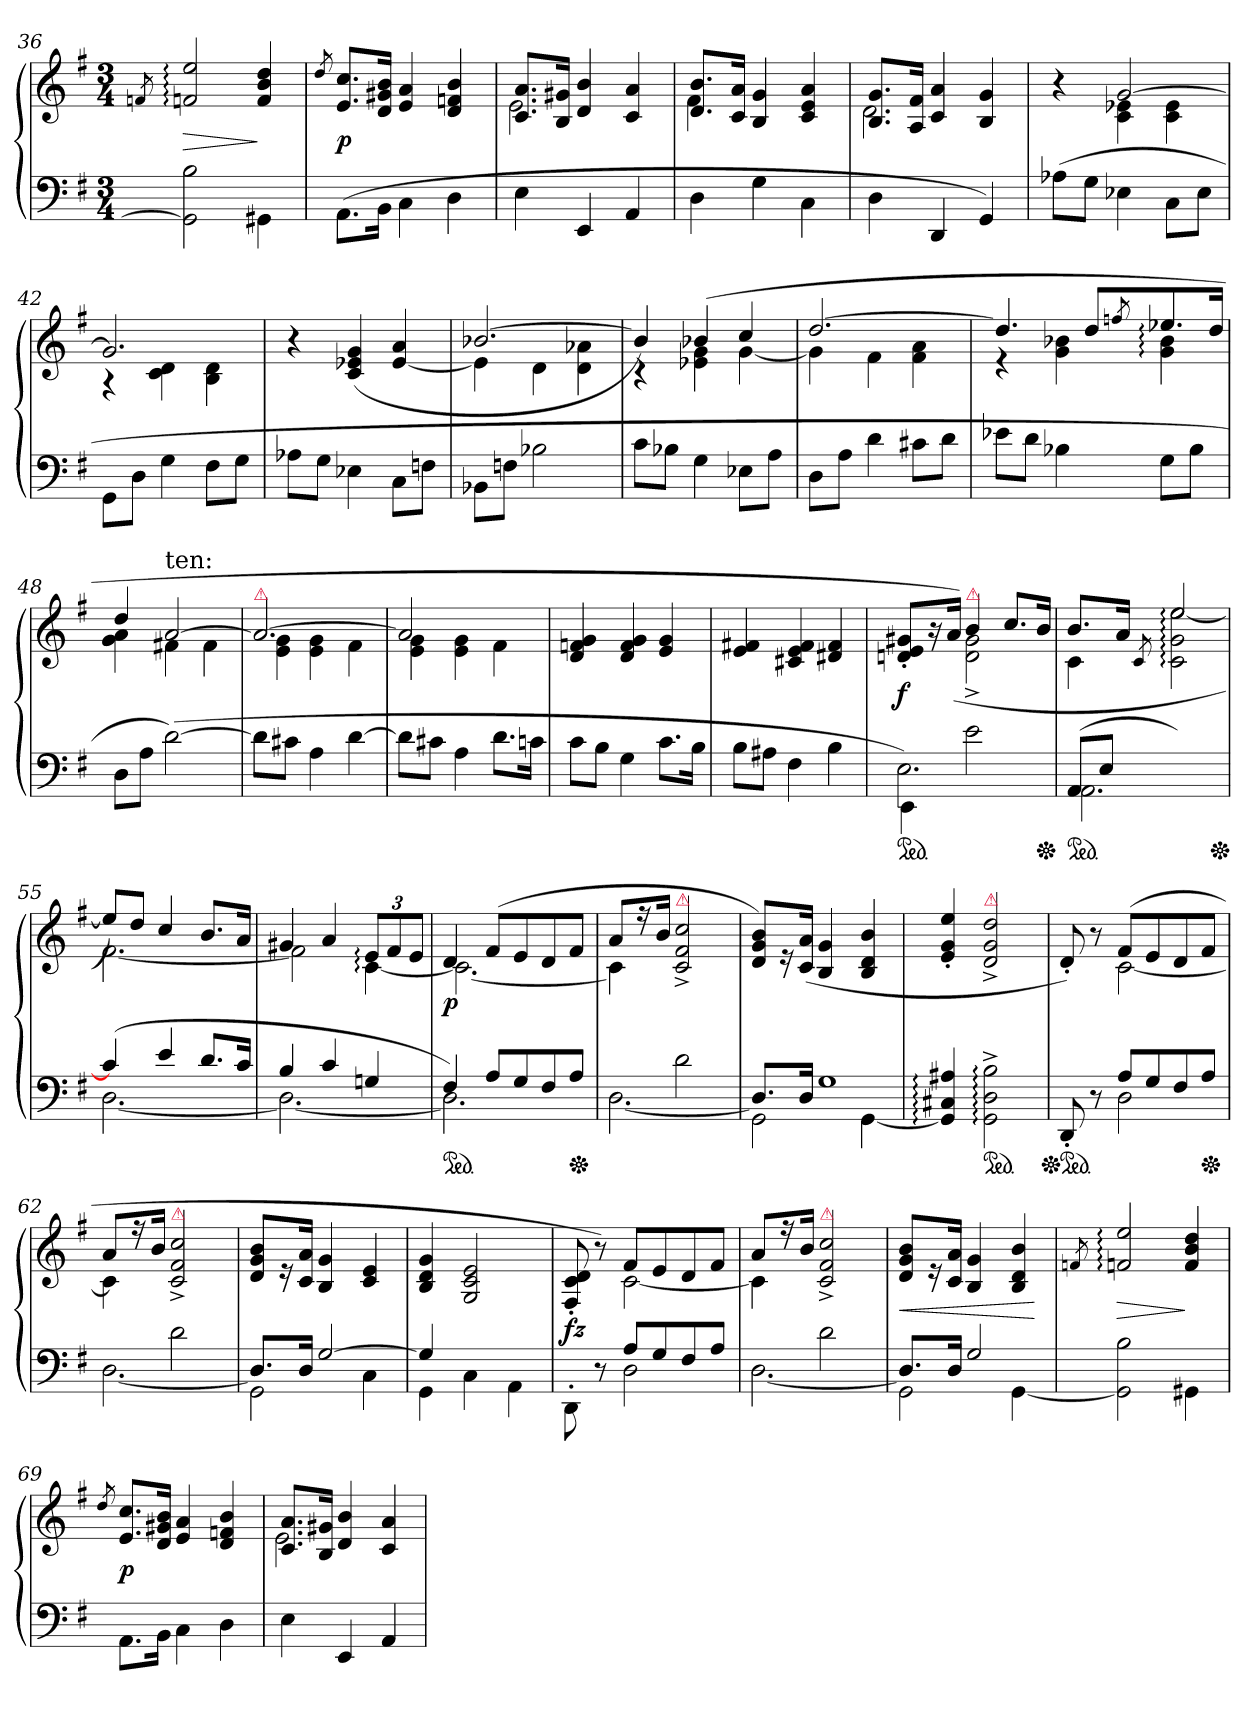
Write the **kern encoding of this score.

**kern	**kern	**dynam
*part1	*part1	*part1
*staff2	*staff1	*staff1/2
*clefF4	*clefG2	*
*k[f#]	*k[f#]	*
*G:	*G:	*
*M3/4	*M3/4	*
=36	=36	=36
.	8qfn	.
2GG]\ 2B\	2fn:/ 2ee:/	>
4GG#X\	4f 4b 4dd	]
=37	=37	=37
.	8qdd/	.
(>8.AA\L	8.e 8.ccL	p
16BBJk	16d 16g#X 16bJk	.
4C\	4e 4a	.
4D\	4d 4fn 4b	.
=38	=38	=38
*	*^	*
4E	8.c 8.aL	2.e	.
.	16B 16g#XJk	.	.
4EE	4d 4b	.	.
4AA	4c 4a	.	.
=39	=39	=39	=39
4D	8.d 8.bL	4f#	.
.	16c 16aJk	.	.
4G	4B 4g	2ryy	.
4C\	4c 4e 4a	.	.
=40	=40	=40	=40
4D\	8.B 8.gL	2.d	.
.	16A 16f#Jk	.	.
4DD	4c 4a	.	.
4GG)	4B 4g	.	.
=41	=41	=41	=41
(8A-XL	4ryy	4r	.
8GJ	.	.	.
4E-X	[2g	4c 4e-X	.
8CL	.	4c 4e-	.
8E-J	.	.	.
=42	=42	=42	=42
8GG\L	2.g]	4r	.
8DJ	.	.	.
4G	.	4c 4d	.
8F#L	.	4B 4d	.
8GJ	.	.	.
*	*v	*v	*
=43	=43	=43
8A-XL	4r	.
8GJ	.	.
4E-X	(>4c 4e-X 4g	.
8CL	[4e- 4a	.
8FnJ	.	.
=44	=44	=44
*	*^	*
8BB-XL	[2.b-X	4e-]	.
8FnJ	.	.	.
2B-X	.	4d	.
.	.	4d 4a-X	.
=45	=45	=45	=45
8cL	4b-])	4r	.
8B-XJ	.	.	.
4G	(4b-X	4e-X 4g	.
8E-XL	4cc	[4g	.
8AJ	.	.	.
=46	=46	=46	=46
8DL	[2.dd	4g]	.
8AJ	.	.	.
4d	.	4f#	.
8c#XL	.	4f# 4a	.
8dJ	.	.	.
=47	=47	=47	=47
8e-XL	4.dd]	4r	.
8dJ	.	.	.
4B-X	.	4g 4b-X	.
.	8ddL	.	.
.	8qffn/	.	.
8GL	8.ee-X:	4g: 4b-:	.
8B-J	.	.	.
.	16ddJk	.	.
=48	=48	=48	=48
8DL	4dd	4g 4a	.
8AJ	.	.	.
!	!LO:TX:a:t=ten&colon;	!	!
([2d)	[2a	4f#X	.
.	.	4f#	.
=49	=49	=49	=49
!	!LO:TX:a:color=crimson:t=⚠	!	!
8dL]	2.a_	4e 4g	.
8c#XJ	.	.	.
4A	.	4e 4g	.
[4d	.	4f#	.
=50	=50	=50	=50
8dL]	2a]	4e 4g	.
8c#XJ	.	.	.
4A	.	4e 4g	.
8.dL	4ryy	4f#\	.
16cnJk	.	.	.
*	*v	*v	*
=51	=51	=51
8cL	4d 4fn 4g	.
8BJ	.	.
4G	4d 4f 4g	.
8.cL	4e 4g	.
16BJk	.	.
=52	=52	=52
8BL	4e 4f#X	.
8A#XJ	.	.
4F#	4c#X 4e 4f#	.
4B	4d#X 4f#	.
=53	=53	=53
*^	*^	*
*ped	*	*	*	*
2.E\)	4EE	8dn'>/ 8e'>/ 8g#X'>/L	4ryy	f
.	.	16r	.	.
.	.	(>16aJk)	.	.
!	!	!LO:TX:a:color=crimson:t=⚠	!	!
.	2e	4b	2d^ 2g#^	.
.	.	8.ccL	.	.
*Xped	*	*	*	*
.	.	16bJk	.	.
=54	=54	=54	=54	=54
!LO:N:vis=2.	!	!	!	!
*ped	*	*	*	*
(>8AA	2.AA	8.bL	4c	.
8EJ	.	.	.	.
.	.	16aJk	.	.
.	.	8qc/	.	.
[2cyy)	.	2ee	2c:\ 2g:\ [2ee:\	.
*Xped	*	*	*	*
=55	=55	=55	=55	=55
(>4c]	[2.D	8eeL])	[2.f#	.
.	.	8ddJ	.	.
4e	.	4cc	.	.
8.dL	.	8.bL	.	.
16cJk	.	16aJk	.	.
=56	=56	=56	=56	=56
4B	2.D_	4g#X	2f#]	.
4c	.	4a	.	.
4Gn	.	12e:L	[4c:	.
.	.	12f#	.	.
.	.	12eJ	.	.
=57	=57	=57	=57	=57
*ped	*	*	*	*
4F#)	2.D]	4d	2.c_	p
8AL	.	(>8f#L	.	.
8G	.	8e	.	.
8F#	.	8d	.	.
*Xped	*	*	*	*
8AJ	.	8f#J	.	.
=58	=58	=58	=58	=58
4ryy	[2.D	8aL	4c]	.
.	.	16r	.	.
.	.	16bJk	.	.
!	!	!LO:TX:a:color=crimson:t=⚠	!	!
2d\	.	2c^ 2f#^ 2cc^	2ryy	.
*	*	*v	*v	*
=59	=59	=59	=59
8.DL]	2GG	8d/ 8g/ 8b/L)	.
.	.	16r	.
16DJk	.	(>16c 16aJk	.
!LO:N:vis=1	!	!	!
2G	.	4B 4g	.
.	[4GG	4B 4d 4b	.
*v	*v	*	*
=60	=60	=60
4GG]: 4C#X: 4A#X:	4e' 4g' 4ee'	.
!	!LO:TX:a:color=crimson:t=⚠	!
*ped	*	*
2GG:^ 2D:^ 2B:^	2d^ 2g^ 2dd^	.
=61	=61	=61
*^	*^	*
*Xped	*	*	*	*
*ped	*	*	*	*
8DD'>	4ryy	8d'>)	4ryy	.
8r	.	8r	.	.
8AL	2D	(8f#L	[2c	.
8G	.	8e	.	.
8F#	.	8d	.	.
*Xped	*	*	*	*
8AJ	.	8f#J	.	.
=62	=62	=62	=62	=62
4ryy	[2.D	8aL	4c]	.
.	.	16r	.	.
.	.	16bJk	.	.
!	!	!LO:TX:a:color=crimson:t=⚠	!	!
2d\	.	2c^ 2f#^ 2cc^	2ryy	.
*	*	*v	*v	*
=63	=63	=63	=63
8.DL]	2GG	8d/ 8g/ 8b/L	.
.	.	16r	.
16DJk	.	16c 16aJk	.
[2G	.	4B 4g	.
.	4C	4c 4e	.
=64	=64	=64	=64
4G]	4GG	4B 4d 4g	.
4C\	2ryy	2G/ 2c/ 2e/	.
4AA\	.	.	.
=65	=65	=65	=65
*	*	*^	*
8DD'<\	4ryy	8F#'>/ 8c'>/ 8d'>/	4ryy	fz
8r	.	8r)	.	.
8AL	2D	8f#L	[2c	.
8G	.	8e	.	.
8F#	.	8d	.	.
8AJ	.	8f#J	.	.
=66	=66	=66	=66	=66
4ryy	[2.D	8aL	4c]	.
.	.	16r	.	.
.	.	16bJk	.	.
!	!	!LO:TX:a:color=crimson:t=⚠	!	!
2d\	.	2c^ 2f#^ 2cc^	2ryy	.
*	*	*v	*v	*
=67	=67	=67	=67
8.DL]	2GG	8d/ 8g/ 8b/L	<
.	.	16r	.
16DJk	.	16c 16aJk	.
2G	.	4B 4g	.
.	[4GG	4B 4d 4b	.
*v	*v	*	*
.	.	[
=68	=68	=68
.	8qfn/	.
2GG] 2B	2fn:/ 2ee:/	>
4GG#X\	4f 4b 4dd	]
=69	=69	=69
.	8qdd/	.
8.AA\L	8.e 8.ccL	p
16BBJk	16d 16g#X 16bJk	.
4C\	4e 4a	.
4D\	4d 4fn 4b	.
=70	=70	=70
*	*^	*
4E\	8.c 8.aL	2.e	.
.	16B 16g#XJk	.	.
4EE	4d 4b	.	.
4AA	4c 4a	.	.
*	*v	*v	*
=	=	=
*-	*-	*-
